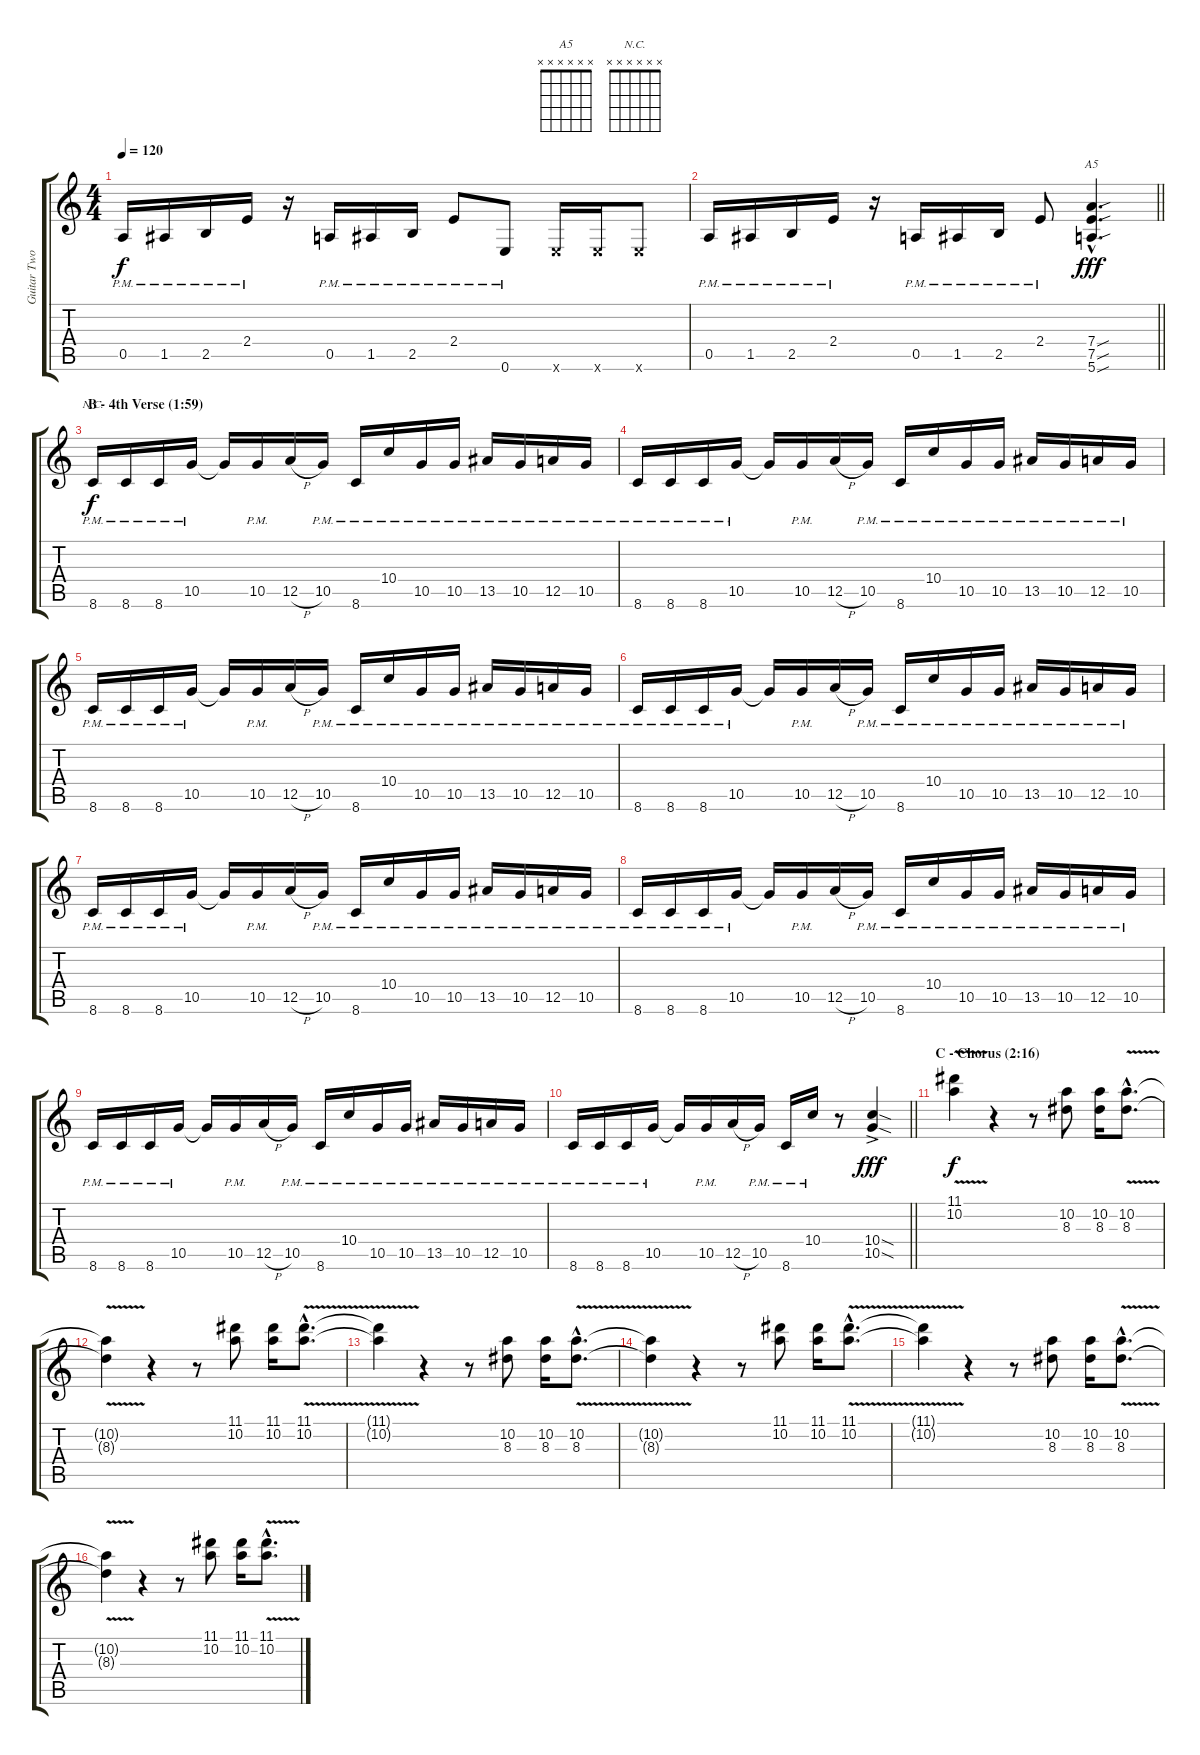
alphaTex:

\track ("Guitar Two" "Guitar Two") {instrument distortionguitar}
\staff {score tabs}
\tuning (E4 B3 G3 D3 A2 E2) {hide}
\chord ("A5" x x x x x x) {firstfret 0}
\chord ("N.C." x x x x x x) {firstfret 0}
\ts (4 4)
\tempo 120
\clef g2
\ks c
0.5{pm}.16{dy f} 1.5{pm}.16 2.5{pm}.16 2.4{pm}.16 r.16 0.5{pm}.16 1.5{pm}.16 2.5{pm}.16 2.4{pm}.8 0.6{pm}.8 0.6{x}.16 0.6{x}.16 0.6{x}.8 |
\barLineRight lightlight
0.5{pm}.16 1.5{pm}.16 2.5{pm}.16 2.4{pm}.16 r.16 0.5{pm}.16 1.5{pm}.16 2.5{pm}.16 2.4{pm}.8 (7.4{sou hac} 7.5{sou hac} 5.6{sou hac}).4{d ch "A5" dy fff} |
\section ("" "B - 4th Verse (1:59)")
8.6{pm}.16{ch "N.C." dy f} 8.6{pm}.16 8.6{pm}.16 10.5{pm}.16 10.5{t}.16 10.5{pm}.16 12.5{h}.16 10.5{pm}.16 8.6{pm}.16 10.4{pm}.16 10.5{pm}.16 10.5{pm}.16 13.5{pm}.16 10.5{pm}.16 12.5{pm}.16 10.5{pm}.16 |
8.6{pm}.16 8.6{pm}.16 8.6{pm}.16 10.5{pm}.16 10.5{t}.16 10.5{pm}.16 12.5{h}.16 10.5{pm}.16 8.6{pm}.16 10.4{pm}.16 10.5{pm}.16 10.5{pm}.16 13.5{pm}.16 10.5{pm}.16 12.5{pm}.16 10.5{pm}.16 |
8.6{pm}.16 8.6{pm}.16 8.6{pm}.16 10.5{pm}.16 10.5{t}.16 10.5{pm}.16 12.5{h}.16 10.5{pm}.16 8.6{pm}.16 10.4{pm}.16 10.5{pm}.16 10.5{pm}.16 13.5{pm}.16 10.5{pm}.16 12.5{pm}.16 10.5{pm}.16 |
8.6{pm}.16 8.6{pm}.16 8.6{pm}.16 10.5{pm}.16 10.5{t}.16 10.5{pm}.16 12.5{h}.16 10.5{pm}.16 8.6{pm}.16 10.4{pm}.16 10.5{pm}.16 10.5{pm}.16 13.5{pm}.16 10.5{pm}.16 12.5{pm}.16 10.5{pm}.16 |
8.6{pm}.16 8.6{pm}.16 8.6{pm}.16 10.5{pm}.16 10.5{t}.16 10.5{pm}.16 12.5{h}.16 10.5{pm}.16 8.6{pm}.16 10.4{pm}.16 10.5{pm}.16 10.5{pm}.16 13.5{pm}.16 10.5{pm}.16 12.5{pm}.16 10.5{pm}.16 |
8.6{pm}.16 8.6{pm}.16 8.6{pm}.16 10.5{pm}.16 10.5{t}.16 10.5{pm}.16 12.5{h}.16 10.5{pm}.16 8.6{pm}.16 10.4{pm}.16 10.5{pm}.16 10.5{pm}.16 13.5{pm}.16 10.5{pm}.16 12.5{pm}.16 10.5{pm}.16 |
8.6{pm}.16 8.6{pm}.16 8.6{pm}.16 10.5{pm}.16 10.5{t}.16 10.5{pm}.16 12.5{h}.16 10.5{pm}.16 8.6{pm}.16 10.4{pm}.16 10.5{pm}.16 10.5{pm}.16 13.5{pm}.16 10.5{pm}.16 12.5{pm}.16 10.5{pm}.16 |
\barLineRight lightlight
8.6{pm}.16 8.6{pm}.16 8.6{pm}.16 10.5{pm}.16 10.5{t}.16 10.5{pm}.16 12.5{h}.16 10.5{pm}.16 8.6{pm}.16 10.4{pm}.16 r.8 (10.4{sod} 10.5{sod ac}).4{dy fff} |
\section ("" "C - Chorus (2:16)")
(11.1{v} 10.2{v}).4{dy f} r.4 r.8 (10.2 8.3).8 (10.2 8.3).16 (10.2{v hac} 8.3{v hac}).8{d} |
(10.2{v t} 8.3{v t}).4 r.4 r.8 (11.1 10.2).8 (11.1 10.2).16 (11.1{v hac} 10.2{v hac}).8{d} |
(11.1{v t} 10.2{v t}).4 r.4 r.8 (10.2 8.3).8 (10.2 8.3).16 (10.2{v hac} 8.3{v hac}).8{d} |
(10.2{v t} 8.3{v t}).4 r.4 r.8 (11.1 10.2).8 (11.1 10.2).16 (11.1{v hac} 10.2{v hac}).8{d} |
(11.1{v t} 10.2{v t}).4 r.4 r.8 (10.2 8.3).8 (10.2 8.3).16 (10.2{v hac} 8.3{v hac}).8{d} |
(10.2{v t} 8.3{v t}).4 r.4 r.8 (11.1 10.2).8 (11.1 10.2).16 (11.1{v hac} 10.2{v hac}).8{d}
